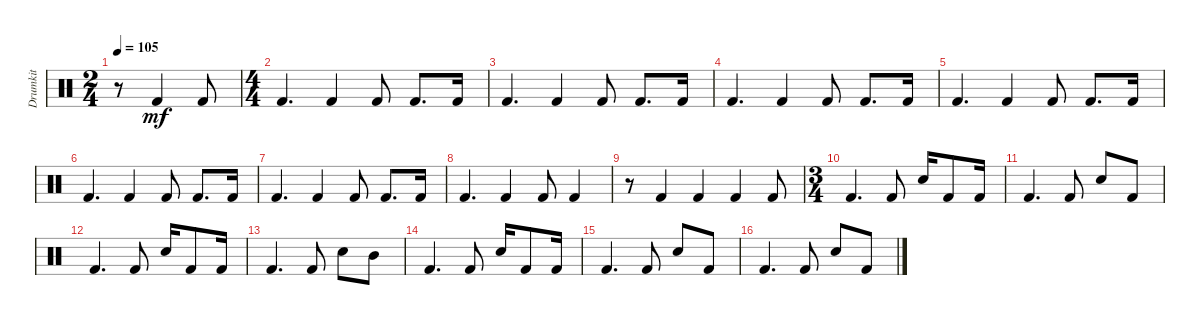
\track ("Drumkit" "Drumkit") {instrument percussion}
\staff {score}
\articulation defaults
\ts (2 4)
\tempo 105
\clef neutral
\ks c
r.8{dy mf} "Kick (hit) 2".4 "Kick (hit) 2".8 |
\ts (4 4)
"Kick (hit) 2".4{d} "Kick (hit) 2".4 "Kick (hit) 2".8 "Kick (hit) 2".8{d} "Kick (hit) 2".16 |
"Kick (hit) 2".4{d} "Kick (hit) 2".4 "Kick (hit) 2".8 "Kick (hit) 2".8{d} "Kick (hit) 2".16 |
"Kick (hit) 2".4{d} "Kick (hit) 2".4 "Kick (hit) 2".8 "Kick (hit) 2".8{d} "Kick (hit) 2".16 |
"Kick (hit) 2".4{d} "Kick (hit) 2".4 "Kick (hit) 2".8 "Kick (hit) 2".8{d} "Kick (hit) 2".16 |
"Kick (hit) 2".4{d} "Kick (hit) 2".4 "Kick (hit) 2".8 "Kick (hit) 2".8{d} "Kick (hit) 2".16 |
"Kick (hit) 2".4{d} "Kick (hit) 2".4 "Kick (hit) 2".8 "Kick (hit) 2".8{d} "Kick (hit) 2".16 |
"Kick (hit) 2".4{d} "Kick (hit) 2".4 "Kick (hit) 2".8 "Kick (hit) 2".4 |
r.8 "Kick (hit) 2".4 "Kick (hit) 2".4 "Kick (hit) 2".4 "Kick (hit) 2".8 |
\ts (3 4)
"Kick (hit) 2".4{d} "Kick (hit) 2".8 "Snare (hit) 2".16 "Kick (hit) 2".8 "Kick (hit) 2".16 |
"Kick (hit) 2".4{d} "Kick (hit) 2".8 "Snare (hit) 2".8 "Kick (hit) 2".8 |
"Kick (hit) 2".4{d} "Kick (hit) 2".8 "Snare (hit) 2".16 "Kick (hit) 2".8 "Kick (hit) 2".16 |
"Kick (hit) 2".4{d} "Kick (hit) 2".8 "Snare (hit) 2".8 "Mid Tom (hit)".8 |
"Kick (hit) 2".4{d} "Kick (hit) 2".8 "Snare (hit) 2".16 "Kick (hit) 2".8 "Kick (hit) 2".16 |
"Kick (hit) 2".4{d} "Kick (hit) 2".8 "Snare (hit) 2".8 "Kick (hit) 2".8 |
"Kick (hit) 2".4{d} "Kick (hit) 2".8 "Snare (hit) 2".8 "Kick (hit) 2".8
